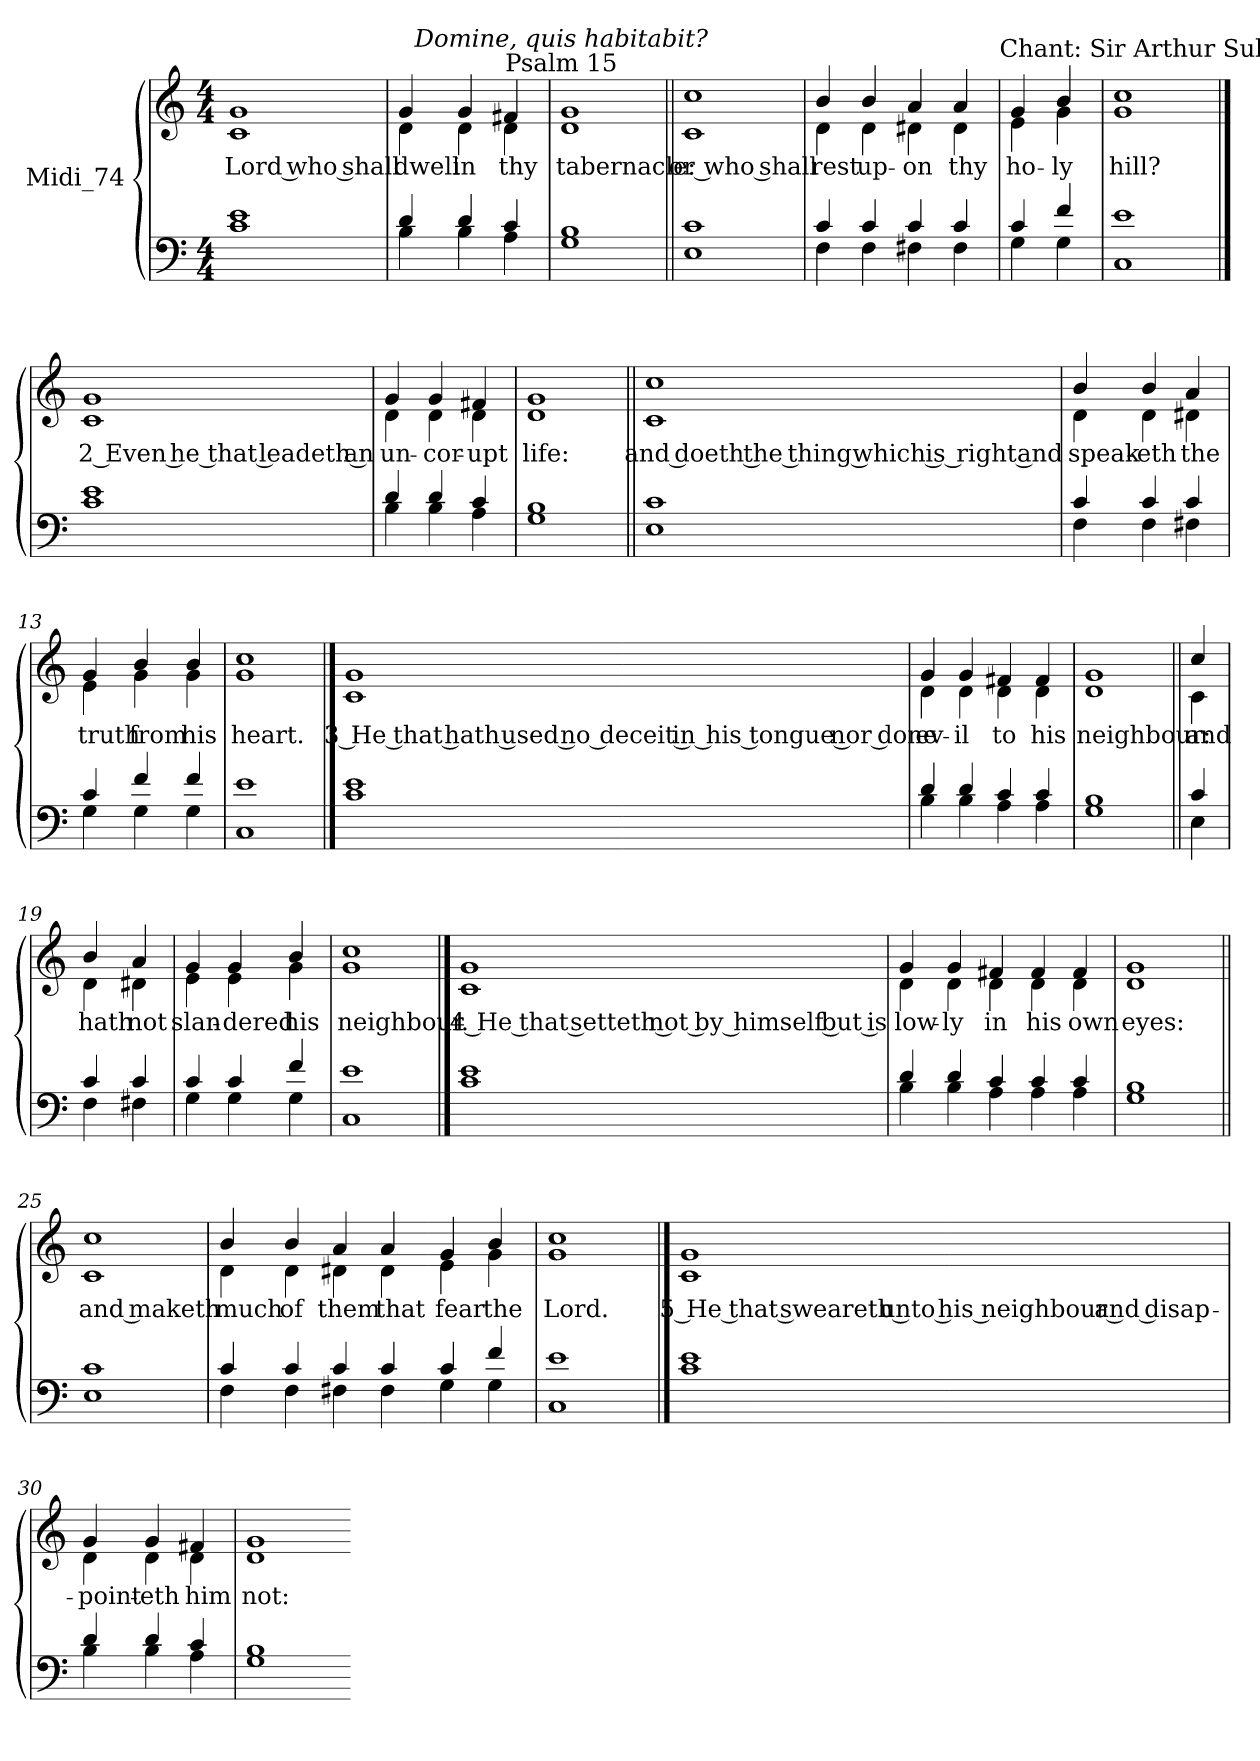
**kern	**kern	**text
*part2	*part1	*part1
*staff2	*staff1	*staff1
*I"Midi_74	*I"Midi_74	*
*clefF4	*clefG2	*
*k[]	*k[]	*
*C:	*C:	*
*M4/4	*M4/4	*
=1	=1	=1
*^	*	*
!	!	!	!LO:LY:b
*	*	*^	*
1e	1c	1g	1c	Lord who shall
=2	=2	=2	=2	=2
!	!	!	!	!LO:LY:b
4d	4B	4g	4d	dwell
!	!	!	!	!LO:LY:b
4d	4B	4g	4d	in
!	!	!	!	!LO:LY:b
4c	4A	4f#X	4d	thy
=3	=3	=3	=3	=3
!	!	!LO:TX:a:cj:t=Psalm 15	!	!
!	!	!LO:TX:a:i:cj:t=Domine, quis habitabit?	!	!
!	!	!	!	!LO:LY:b
1B	1G	1g	1d	tabernacle:
=4||	=4||	=4||	=4||	=4||
!	!	!	!	!LO:LY:b
1c	1E	1cc	1c	or who shall
=5	=5	=5	=5	=5
!	!	!	!	!LO:LY:b
4c	4F	4b	4d	rest
!	!	!	!	!LO:LY:b
4c	4F	4b	4d	up-
!	!	!	!	!LO:LY:b
4c	4F#X	4a	4d#X	-on
!	!	!	!	!LO:LY:b
4c	4F#	4a	4d#	thy
!	!	!	!LO:TX:a:t=Chant&colon;  Sir Arthur Sullivan	!
=6	=6	=6	=6	=6
!	!	!	!	!LO:LY:b
4c	4G	4g	4e	ho-
!	!	!	!	!LO:LY:b
4f	4G	4b	4g	-ly
=7	=7	=7	=7	=7
!	!	!	!	!LO:LY:b
1e	1C	1cc	1g	hill?
!!LO:LB:g=z	!!
==8	==8	==8	==8	==8
!	!	!	!	!LO:LY:b
1e	1c	1g	1c	2 Even he that leadeth an
=9	=9	=9	=9	=9
!	!	!	!	!LO:LY:b
4d	4B	4g	4d	un-
!	!	!	!	!LO:LY:b
4d	4B	4g	4d	-cor-
!	!	!	!	!LO:LY:b
4c	4A	4f#X	4d	-upt
=10	=10	=10	=10	=10
!	!	!	!	!LO:LY:b
1B	1G	1g	1d	life:
=11||	=11||	=11||	=11||	=11||
!	!	!	!	!LO:LY:b
1c	1E	1cc	1c	and doeth the thing which is right and
!!LO:LB:g=z	!!
=12	=12	=12	=12	=12
!	!	!	!	!LO:LY:b
4c	4F	4b	4d	speak-
!	!	!	!	!LO:LY:b
4c	4F	4b	4d	-eth
!	!	!	!	!LO:LY:b
4c	4F#X	4a	4d#X	the
=13	=13	=13	=13	=13
!	!	!	!	!LO:LY:b
4c	4G	4g	4e	truth
!	!	!	!	!LO:LY:b
4f	4G	4b	4g	from
!	!	!	!	!LO:LY:b
4f	4G	4b	4g	his
=14	=14	=14	=14	=14
!	!	!	!	!LO:LY:b
1e	1C	1cc	1g	heart.
==15	==15	==15	==15	==15
!	!	!	!	!LO:LY:b
1e	1c	1g	1c	3 He that hath used no deceit in his tongue nor done
!!LO:LB:g=z	!!
=16	=16	=16	=16	=16
!	!	!	!	!LO:LY:b
4d	4B	4g	4d	ev-
!	!	!	!	!LO:LY:b
4d	4B	4g	4d	-il
!	!	!	!	!LO:LY:b
4c	4A	4f#X	4d	to
!	!	!	!	!LO:LY:b
4c	4A	4f#	4d	his
=17	=17	=17	=17	=17
!	!	!	!	!LO:LY:b
1B	1G	1g	1d	neighbour:
=18||	=18||	=18||	=18||	=18||
!	!	!	!	!LO:LY:b
4c	4E	4cc	4c	and
=19	=19	=19	=19	=19
!	!	!	!	!LO:LY:b
4c	4F	4b	4d	hath
!	!	!	!	!LO:LY:b
4c	4F#X	4a	4d#X	not
=20	=20	=20	=20	=20
!	!	!	!	!LO:LY:b
4c	4G	4g	4e	slan-
!	!	!	!	!LO:LY:b
4c	4G	4g	4e	-dered
!	!	!	!	!LO:LY:b
4f	4G	4b	4g	his
=21	=21	=21	=21	=21
!	!	!	!	!LO:LY:b
1e	1C	1cc	1g	neighbour.
!!LO:LB:g=z	!!
==22	==22	==22	==22	==22
!	!	!	!	!LO:LY:b
1e	1c	1g	1c	4 He that setteth not by himself but is
=23	=23	=23	=23	=23
!	!	!	!	!LO:LY:b
4d	4B	4g	4d	low-
!	!	!	!	!LO:LY:b
4d	4B	4g	4d	-ly
!	!	!	!	!LO:LY:b
4c	4A	4f#X	4d	in
!	!	!	!	!LO:LY:b
4c	4A	4f#	4d	his
!	!	!	!	!LO:LY:b
4c	4A	4f#	4d	own
=24	=24	=24	=24	=24
!	!	!	!	!LO:LY:b
1B	1G	1g	1d	eyes:
=25||	=25||	=25||	=25||	=25||
!	!	!	!	!LO:LY:b
1c	1E	1cc	1c	and maketh
=26	=26	=26	=26	=26
!	!	!	!	!LO:LY:b
4c	4F	4b	4d	much
!	!	!	!	!LO:LY:b
4c	4F	4b	4d	of
!	!	!	!	!LO:LY:b
4c	4F#X	4a	4d#X	them
!	!	!	!	!LO:LY:b
4c	4F#	4a	4d#	that
!!LO:LB:g=z	!!
=27-	=27-	=27-	=27-	=27-
!	!	!	!	!LO:LY:b
4c	4G	4g	4e	fear
!	!	!	!	!LO:LY:b
4f	4G	4b	4g	the
=28	=28	=28	=28	=28
!	!	!	!	!LO:LY:b
1e	1C	1cc	1g	Lord.
==29	==29	==29	==29	==29
!	!	!	!	!LO:LY:b
1e	1c	1g	1c	5 He that sweareth unto his neighbour and disap-
=30	=30	=30	=30	=30
!	!	!	!	!LO:LY:b
4d	4B	4g	4d	-point-
!	!	!	!	!LO:LY:b
4d	4B	4g	4d	-eth
!	!	!	!	!LO:LY:b
4c	4A	4f#X	4d	him
=31	=31	=31	=31	=31
!	!	!	!	!LO:LY:b
1B	1G	1g	1d	not:
*v	*v	*	*	*
*	*v	*v	*
=-	=-	=-
*-	*-	*-
